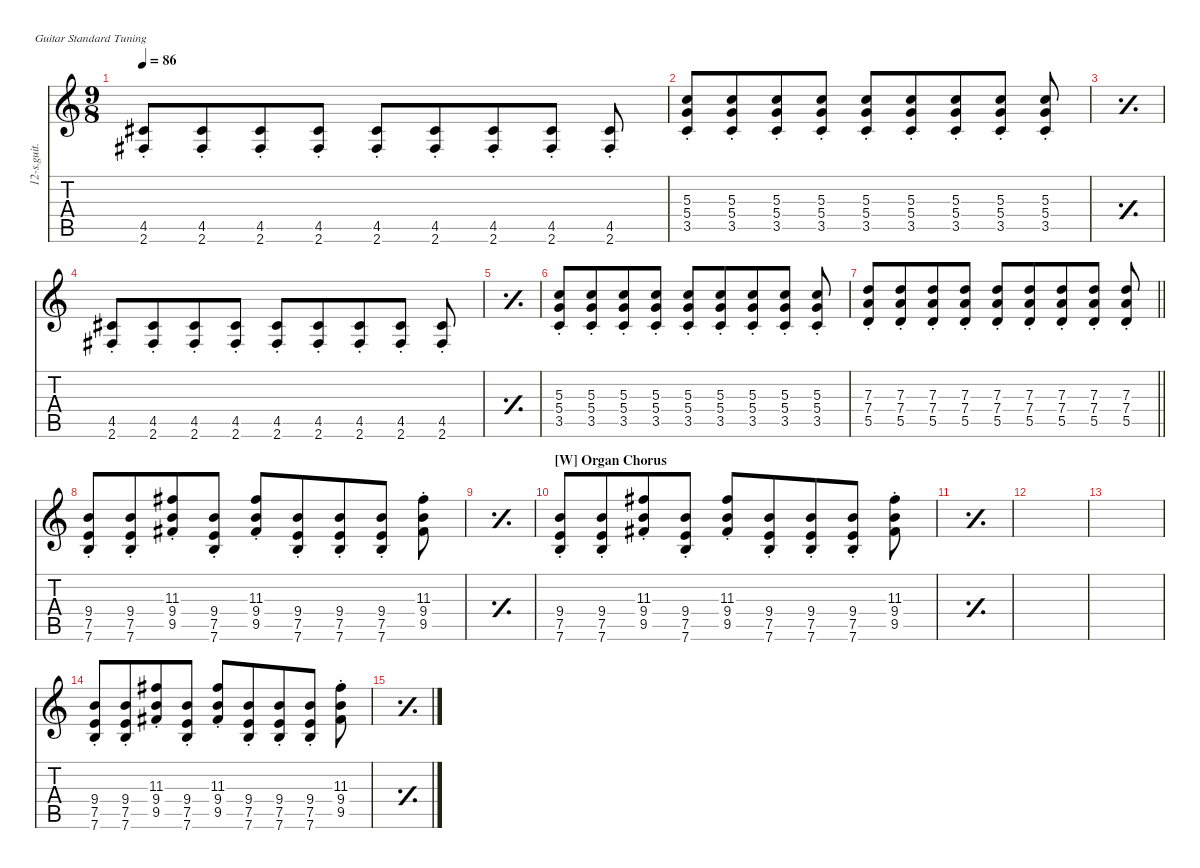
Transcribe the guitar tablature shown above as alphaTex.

\defaultSystemsLayout 4
\hideDynamics
\bracketExtendMode nobrackets
\track ("E.Guitar II" "12-s.guit.") {solo instrument acousticguitarsteel}
\staff {score tabs}
\tuning (E4 B3 G3 D3 A2 E2)
\ts (9 8)
\tempo 86
\clef g2
\ks c
(2.6{st acc #} 4.5{st acc #}).8{dy mf} (2.6{st acc #} 4.5{st acc #}).8 (2.6{st acc #} 4.5{st acc #}).8{beam merge} (2.6{st acc #} 4.5{st acc #}).8{beam split} (2.6{st acc #} 4.5{st acc #}).8 (2.6{st acc #} 4.5{st acc #}).8{beam merge} (2.6{st acc #} 4.5{st acc #}).8{beam merge} (2.6{st acc #} 4.5{st acc #}).8{beam split} (2.6{st acc #} 4.5{st acc #}).8 |
(3.5{st} 5.4{st} 5.3{st}).8 (3.5{st} 5.4{st} 5.3{st}).8 (3.5{st} 5.4{st} 5.3{st}).8{beam merge} (3.5{st} 5.4{st} 5.3{st}).8{beam split} (3.5{st} 5.4{st} 5.3{st}).8 (3.5{st} 5.4{st} 5.3{st}).8{beam merge} (3.5{st} 5.4{st} 5.3{st}).8 (3.5{st} 5.4{st} 5.3{st}).8{beam split} (3.5{st} 5.4{st} 5.3{st}).8 |
\simile simple
|
\simile none
(2.6{st acc #} 4.5{st acc #}).8 (2.6{st acc #} 4.5{st acc #}).8 (2.6{st acc #} 4.5{st acc #}).8{beam merge} (2.6{st acc #} 4.5{st acc #}).8{beam split} (2.6{st acc #} 4.5{st acc #}).8 (2.6{st acc #} 4.5{st acc #}).8{beam merge} (2.6{st acc #} 4.5{st acc #}).8 (2.6{st acc #} 4.5{st acc #}).8{beam split} (2.6{st acc #} 4.5{st acc #}).8 |
\simile simple
|
\simile none
(3.5{st} 5.4{st} 5.3{st}).8 (3.5{st} 5.4{st} 5.3{st}).8 (3.5{st} 5.4{st} 5.3{st}).8{beam merge} (3.5{st} 5.4{st} 5.3{st}).8{beam split} (3.5{st} 5.4{st} 5.3{st}).8 (3.5{st} 5.4{st} 5.3{st}).8{beam merge} (3.5{st} 5.4{st} 5.3{st}).8 (3.5{st} 5.4{st} 5.3{st}).8{beam split} (3.5{st} 5.4{st} 5.3{st}).8 |
\barLineRight lightlight
(5.5{st} 7.4{st} 7.3{st}).8 (5.5{st} 7.4{st} 7.3{st}).8 (5.5{st} 7.4{st} 7.3{st}).8{beam merge} (5.5{st} 7.4{st} 7.3{st}).8{beam split} (5.5{st} 7.4{st} 7.3{st}).8 (5.5{st} 7.4{st} 7.3{st}).8{beam merge} (5.5{st} 7.4{st} 7.3{st}).8 (5.5{st} 7.4{st} 7.3{st}).8{beam split} (5.5{st} 7.4{st} 7.3{st}).8 |
(7.6{st} 7.5{st} 9.4{st}).8 (7.6{st} 7.5{st} 9.4{st}).8 (9.5{st acc #} 9.4{st} 11.3{st acc #}).8{beam merge} (7.6{st} 7.5{st} 9.4{st}).8{beam split} (9.5{st acc #} 9.4{st} 11.3{st acc #}).8 (7.6{st} 7.5{st} 9.4{st}).8{beam merge} (7.6{st} 7.5{st} 9.4{st}).8 (7.6{st} 7.5{st} 9.4{st}).8{beam split} (9.5{st acc #} 9.4{st} 11.3{st acc #}).8 |
\simile simple
|
\section ("W" "Organ Chorus")
\simile none
(7.6{st} 7.5{st} 9.4{st}).8 (7.6{st} 7.5{st} 9.4{st}).8 (9.5{st acc #} 9.4{st} 11.3{st acc #}).8{beam merge} (7.6{st} 7.5{st} 9.4{st}).8{beam split} (9.5{st acc #} 9.4{st} 11.3{st acc #}).8 (7.6{st} 7.5{st} 9.4{st}).8{beam merge} (7.6{st} 7.5{st} 9.4{st}).8 (7.6{st} 7.5{st} 9.4{st}).8{beam split} (9.5{st acc #} 9.4{st} 11.3{st acc #}).8 |
\simile simple
|
|
|
\simile none
(7.6{st} 7.5{st} 9.4{st}).8 (7.6{st} 7.5{st} 9.4{st}).8 (9.5{st acc #} 9.4{st} 11.3{st acc #}).8{beam merge} (7.6{st} 7.5{st} 9.4{st}).8{beam split} (9.5{st acc #} 9.4{st} 11.3{st acc #}).8 (7.6{st} 7.5{st} 9.4{st}).8{beam merge} (7.6{st} 7.5{st} 9.4{st}).8 (7.6{st} 7.5{st} 9.4{st}).8{beam split} (9.5{st acc #} 9.4{st} 11.3{st acc #}).8 |
\simile simple
